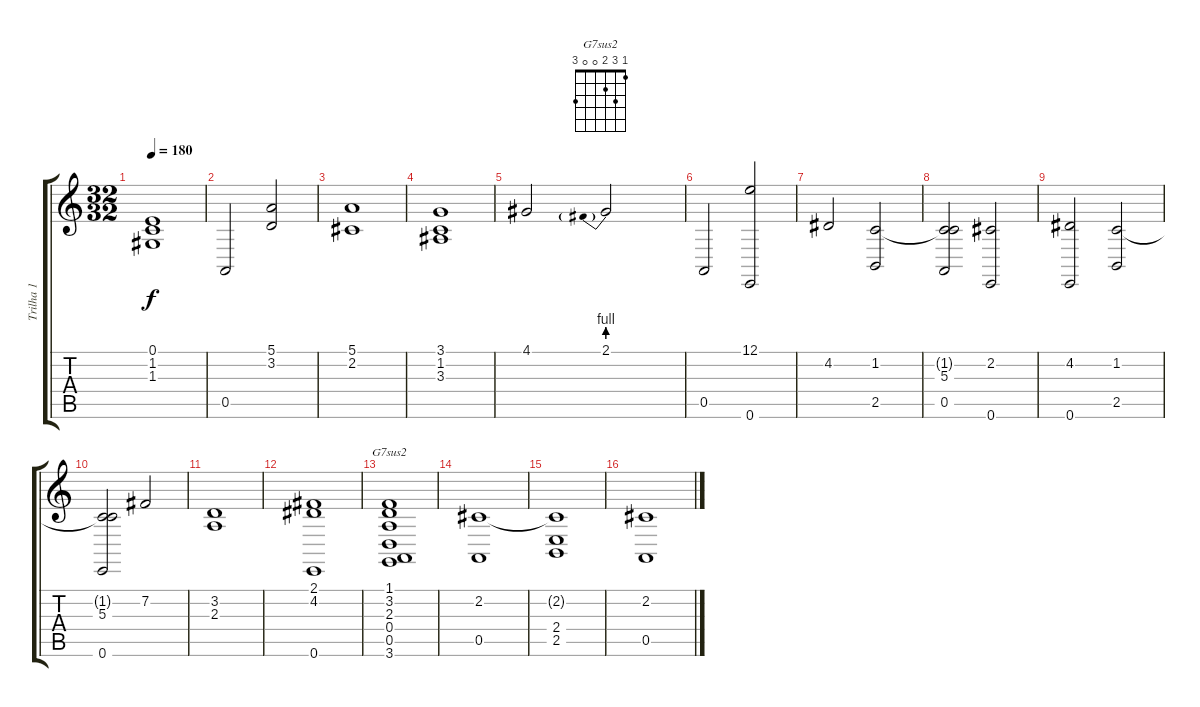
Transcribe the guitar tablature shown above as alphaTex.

\track ("Trilha 1" "Trilha 1") {instrument viola}
\staff {score tabs}
\tuning (E4 B3 G3 D3 A2 E2) {hide}
\chord ("G7sus2" 1 3 2 0 0 3)
\ts (32 32)
\tempo 180
\clef g2
\ks c
(0.1 1.2 1.3).1{dy f} |
0.5.2 (5.1 3.2).2 |
(5.1 2.2).1 |
(3.1 1.2 3.3).1 |
4.1.2 2.1{be (prebend 0 4 60 4)}.2 |
0.5.2 (12.1 0.6).2 |
4.2.2 (1.2 2.5).2 |
(1.2{t} 5.3 0.5).2 (2.2 0.6).2 |
(4.2 0.6).2 (1.2 2.5).2 |
(1.2{t} 5.3 0.6).2 7.2.2 |
(3.2 2.3).1 |
(2.1 4.2 0.6).1 |
(1.1 3.2 2.3 0.4 0.5 3.6).1{ch "G7sus2"} |
(2.2 0.5).1 |
(2.2{t} 2.4 2.5).1 |
(2.2 0.5).1
